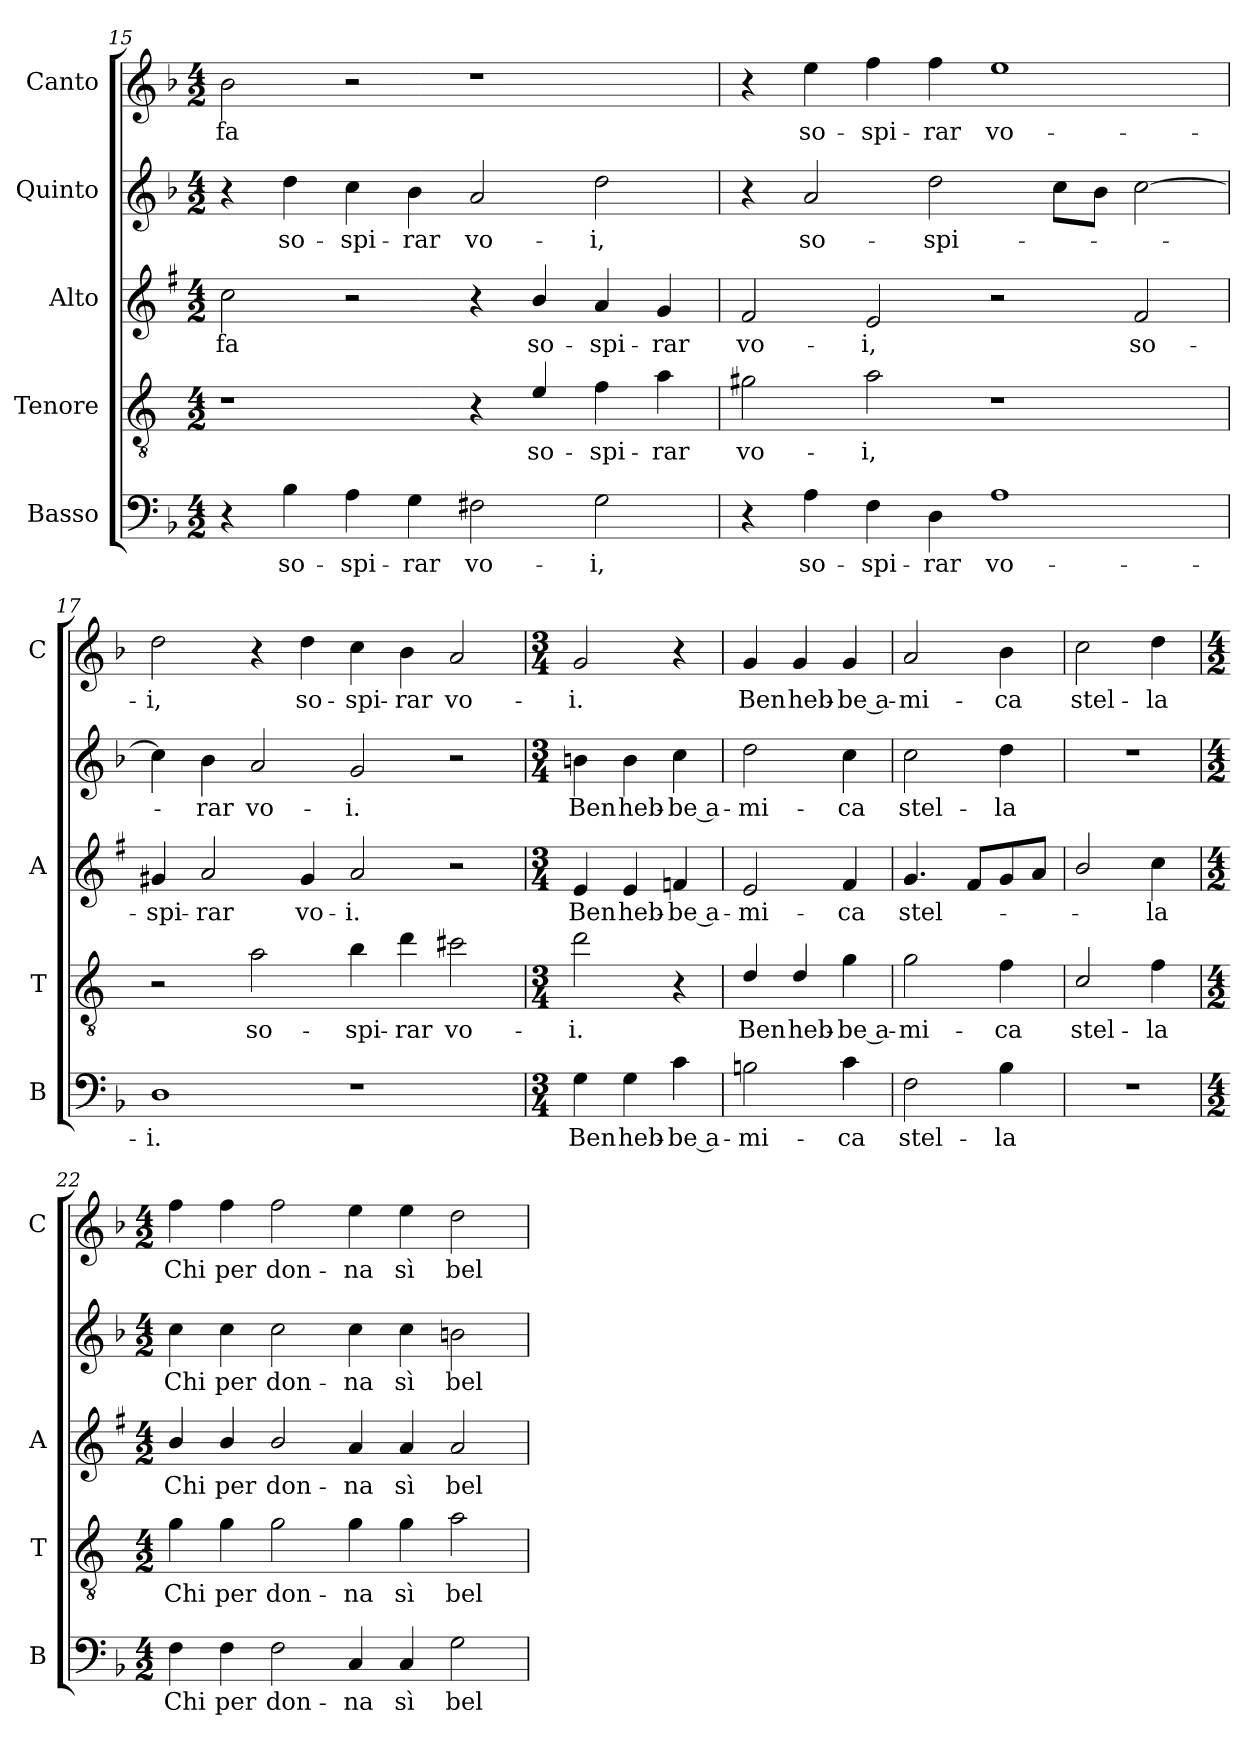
**kern	**text	**kern	**text	**kern	**text	**kern	**text	**kern	**text
*part5	*part5	*part4	*part4	*part3	*part3	*part2	*part2	*part1	*part1
*staff5	*staff5	*staff4	*staff4	*staff3	*staff3	*staff2	*staff2	*staff1	*staff1
*I"Basso	*	*I"Tenore	*	*I"Alto	*	*I"Quinto	*	*I"Canto	*
*I'B	*	*I'T	*	*I'A	*	*	*	*I'C	*
*clefF4	*	*clefGv2	*	*clefG2	*	*clefG2	*	*clefG2	*
*	*	*ITrd4c7	*	*ITrd1c2	*	*	*	*	*
*k[b-]	*	*k[b-]	*	*k[b-]	*	*k[b-]	*	*k[b-]	*
*F:	*	*F:	*	*F:	*	*F:	*	*F:	*
*M4/2	*	*M4/2	*	*M4/2	*	*M4/2	*	*M4/2	*
=15	=15	=15	=15	=15	=15	=15	=15	=15	=15
!	!	!	!	!	!LO:LY:b	!	!	!	!LO:LY:b
4r	.	1r	.	2b-\	fa	4r	.	2b-\	fa
!	!LO:LY:b	!	!	!	!	!	!LO:LY:b	!	!
4B-\	so-	.	.	.	.	4dd\	so-	.	.
!	!LO:LY:b	!	!	!	!	!	!LO:LY:b	!	!
4A\	-spi-	.	.	2r	.	4cc\	-spi-	2r	.
!	!LO:LY:b	!	!	!	!	!	!LO:LY:b	!	!
4G\	-rar	.	.	.	.	4b-\	-rar	.	.
!	!LO:LY:b	!	!	!	!	!	!LO:LY:b	!	!
2F#X\	vo-	4r	.	4r	.	2a/	vo-	1r	.
!	!	!	!LO:LY:b	!	!LO:LY:b	!	!	!	!
.	.	4A/	so-	4a/	so-	.	.	.	.
!	!LO:LY:b	!	!LO:LY:b	!	!LO:LY:b	!	!LO:LY:b	!	!
2G\	-i,	4B-\	-spi-	4g/	-spi-	2dd\	-i,	.	.
!	!	!	!LO:LY:b	!	!LO:LY:b	!	!	!	!
.	.	4d\	-rar	4f/	-rar	.	.	.	.
!!LO:PB:g=z
=16	=16	=16	=16	=16	=16	=16	=16	=16	=16
!	!	!	!LO:LY:b	!	!LO:LY:b	!	!	!	!
4r	.	2c#X\	vo-	2e/	vo-	4r	.	4r	.
!	!LO:LY:b	!	!	!	!	!	!LO:LY:b	!	!LO:LY:b
4A\	so-	.	.	.	.	2a/	so-	4ee\	so-
!	!LO:LY:b	!	!LO:LY:b	!	!LO:LY:b	!	!	!	!LO:LY:b
4F\	-spi-	2d\	-i,	2d/	-i,	.	.	4ff\	-spi-
!	!LO:LY:b	!	!	!	!	!	!LO:LY:b	!	!LO:LY:b
4D\	-rar	.	.	.	.	2dd\	-spi-	4ff\	-rar
!	!LO:LY:b	!	!	!	!	!	!	!	!LO:LY:b
1A	vo-	1r	.	2r	.	.	.	1ee	vo-
.	.	.	.	.	.	8cc\L	.	.	.
.	.	.	.	.	.	8b-\J	.	.	.
!	!	!	!	!	!LO:LY:b	!	!	!	!
.	.	.	.	2e/	so-	[2cc\	.	.	.
=17	=17	=17	=17	=17	=17	=17	=17	=17	=17
!	!LO:LY:b	!	!	!	!LO:LY:b	!	!	!	!LO:LY:b
1D	-i.	2r	.	4f#X/	-spi-	4cc\]	.	2dd\	-i,
!	!	!	!	!	!LO:LY:b	!	!LO:LY:b	!	!
.	.	.	.	2g/	-rar	4b-\	-rar	.	.
!	!	!	!LO:LY:b	!	!	!	!LO:LY:b	!	!
.	.	2d\	so-	.	.	2a/	vo-	4r	.
!	!	!	!	!	!LO:LY:b	!	!	!	!LO:LY:b
.	.	.	.	4f#/	vo-	.	.	4dd\	so-
!	!	!	!LO:LY:b	!	!LO:LY:b	!	!LO:LY:b	!	!LO:LY:b
1r	.	4e\	-spi-	2g/	-i.	2g/	-i.	4cc\	-spi-
!	!	!	!LO:LY:b	!	!	!	!	!	!LO:LY:b
.	.	4g\	-rar	.	.	.	.	4b-\	-rar
!	!	!	!LO:LY:b	!	!	!	!	!	!LO:LY:b
.	.	2f#X\	vo-	2r	.	2r	.	2a/	vo-
=18	=18	=18	=18	=18	=18	=18	=18	=18	=18
*M3/4	*	*M3/4	*	*M3/4	*	*M3/4	*	*M3/4	*
!	!LO:LY:b	!	!LO:LY:b	!	!LO:LY:b	!	!LO:LY:b	!	!LO:LY:b
4G\	Ben	2g\	-i.	4d/	Ben	4bn\	Ben	2g/	-i.
!	!LO:LY:b	!	!	!	!LO:LY:b	!	!LO:LY:b	!	!
4G\	heb-	.	.	4d/	heb-	4b\	heb-	.	.
!	!LO:LY:b	!	!	!	!LO:LY:b	!	!LO:LY:b	!	!
4c\	-be a-	4r	.	4e-X/	-be a-	4cc\	-be a-	4r	.
=19	=19	=19	=19	=19	=19	=19	=19	=19	=19
!	!LO:LY:b	!	!LO:LY:b	!	!LO:LY:b	!	!LO:LY:b	!	!LO:LY:b
2Bn\	-mi-	4G/	Ben	2d/	-mi-	2dd\	-mi-	4g/	Ben
!	!	!	!LO:LY:b	!	!	!	!	!	!LO:LY:b
.	.	4G/	heb-	.	.	.	.	4g/	heb-
!	!LO:LY:b	!	!LO:LY:b	!	!LO:LY:b	!	!LO:LY:b	!	!LO:LY:b
4c\	-ca	4c\	-be a-	4e/	-ca	4cc\	-ca	4g/	-be a-
=20	=20	=20	=20	=20	=20	=20	=20	=20	=20
!	!LO:LY:b	!	!LO:LY:b	!	!LO:LY:b	!	!LO:LY:b	!	!LO:LY:b
2F\	stel-	2c\	-mi-	4.f/	stel-	2cc\	stel-	2a/	-mi-
.	.	.	.	8e/L	.	.	.	.	.
!	!LO:LY:b	!	!LO:LY:b	!	!	!	!LO:LY:b	!	!LO:LY:b
4B-\	-la	4B-\	-ca	8f/	.	4dd\	-la	4b-\	-ca
.	.	.	.	8g/J	.	.	.	.	.
!!LO:LB:g=z
=21	=21	=21	=21	=21	=21	=21	=21	=21	=21
!	!	!	!LO:LY:b	!	!	!	!	!	!LO:LY:b
2.r	.	2F/	stel-	2a/	.	2.r	.	2cc\	stel-
!	!	!	!LO:LY:b	!	!LO:LY:b	!	!	!	!LO:LY:b
.	.	4B-\	-la	4b-\	-la	.	.	4dd\	-la
=22	=22	=22	=22	=22	=22	=22	=22	=22	=22
*M4/2	*	*M4/2	*	*M4/2	*	*M4/2	*	*M4/2	*
!	!LO:LY:b	!	!LO:LY:b	!	!LO:LY:b	!	!LO:LY:b	!	!LO:LY:b
4F\	Chi	4c\	Chi	4a/	Chi	4cc\	Chi	4ff\	Chi
!	!LO:LY:b	!	!LO:LY:b	!	!LO:LY:b	!	!LO:LY:b	!	!LO:LY:b
4F\	per	4c\	per	4a/	per	4cc\	per	4ff\	per
!	!LO:LY:b	!	!LO:LY:b	!	!LO:LY:b	!	!LO:LY:b	!	!LO:LY:b
2F\	don-	2c\	don-	2a/	don-	2cc\	don-	2ff\	don-
!	!LO:LY:b	!	!LO:LY:b	!	!LO:LY:b	!	!LO:LY:b	!	!LO:LY:b
4C/	-na	4c\	-na	4g/	-na	4cc\	-na	4ee\	-na
!	!LO:LY:b	!	!LO:LY:b	!	!LO:LY:b	!	!LO:LY:b	!	!LO:LY:b
4C/	sì	4c\	sì	4g/	sì	4cc\	sì	4ee\	sì
!	!LO:LY:b	!	!LO:LY:b	!	!LO:LY:b	!	!LO:LY:b	!	!LO:LY:b
2G\	bel-	2d\	bel-	2g/	bel-	2bn\	bel-	2dd\	bel-
=	=	=	=	=	=	=	=	=	=
*-	*-	*-	*-	*-	*-	*-	*-	*-	*-
